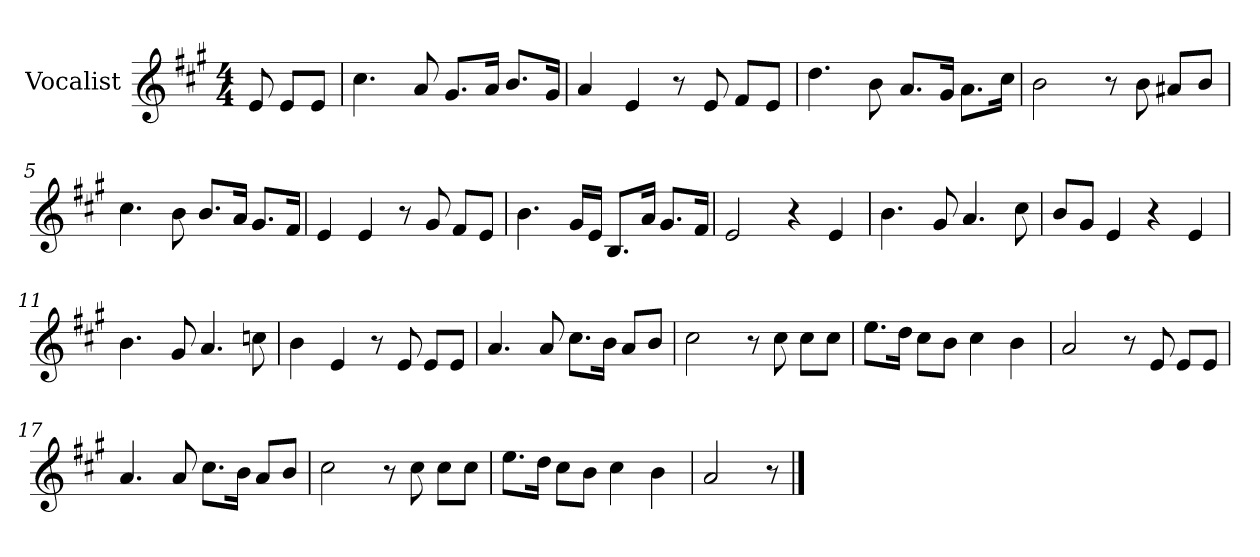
**kern
*part1
*staff1
*I"Vocalist
*k[f#c#g#]
*A:
*M4/4
=
8e
8eL
8eJ
=1
4.cc#
8a
8.g#L
16aJk
8.bL
16g#Jk
=2
4a
4e
8r
8e
8f#L
8eJ
=3
4.dd
8b
8.aL
16g#Jk
8.aL
16cc#Jk
=4
2b
8r
8b
8a#XL
8bJ
=5
4.cc#
8b
8.bL
16aJk
8.g#L
16f#Jk
=6
4e
4e
8r
8g#
8f#L
8eJ
=7
4.b
16g#LL
16eJJ
8.BL
16aJk
8.g#L
16f#Jk
=8
2e
4r
4e
=9
4.b
8g#
4.a
8cc#
=10
8bL
8g#J
4e
4r
4e
=11
4.b
8g#
4.a
8ccn
=12
4b
4e
8r
8e
8eL
8eJ
=13
4.a
8a
8.cc#L
16bJk
8aL
8bJ
=14
2cc#
8r
8cc#
8cc#L
8cc#J
=15
8.eeL
16ddJk
8cc#L
8bJ
4cc#
4b
=16
2a
8r
8e
8eL
8eJ
=17
4.a
8a
8.cc#L
16bJk
8aL
8bJ
=18
2cc#
8r
8cc#
8cc#L
8cc#J
=19
8.eeL
16ddJk
8cc#L
8bJ
4cc#
4b
=20
2a
8r
==
*-
